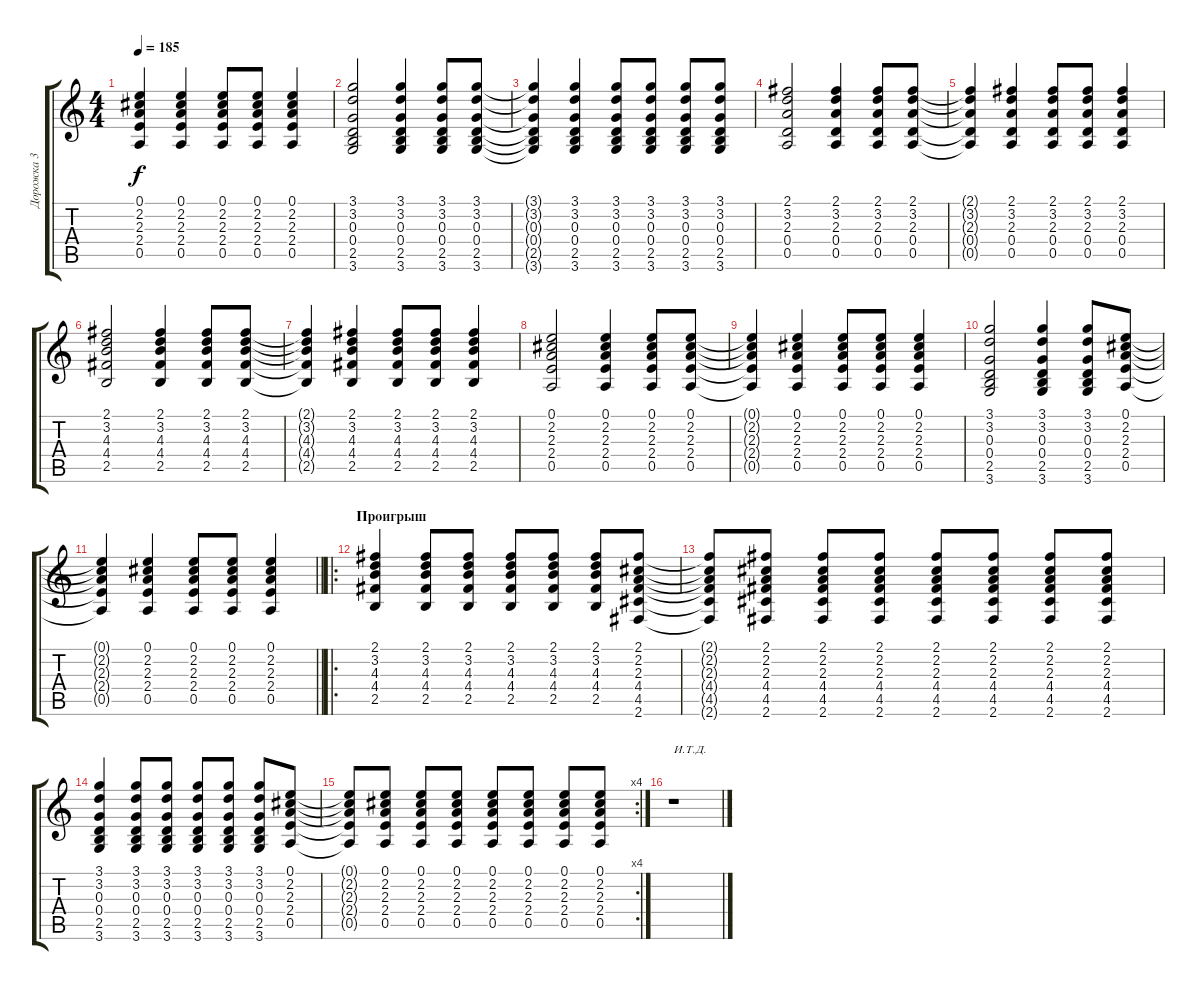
\track ("Дорожка 3" "Дорожка 3") {instrument acousticguitarnylon}
\staff {score tabs}
\tuning (E4 B3 G3 D3 A2 E2) {hide}
\ts (4 4)
\tempo 185
\clef g2
\ks c
(0.1{t} 2.2{t} 2.3{t} 2.4{t} 0.5{t}).4{dy f} (0.1 2.2 2.3 2.4 0.5).4 (0.1 2.2 2.3 2.4 0.5).8 (0.1 2.2 2.3 2.4 0.5).8 (0.1 2.2 2.3 2.4 0.5).4 |
(3.1 3.2 0.3 0.4 2.5 3.6).2 (3.1 3.2 0.3 0.4 2.5 3.6).4 (3.1 3.2 0.3 0.4 2.5 3.6).8 (3.1 3.2 0.3 0.4 2.5 3.6).8 |
(3.1{t} 3.2{t} 0.3{t} 0.4{t} 2.5{t} 3.6{t}).4 (3.1 3.2 0.3 0.4 2.5 3.6).4 (3.1 3.2 0.3 0.4 2.5 3.6).8 (3.1 3.2 0.3 0.4 2.5 3.6).8 (3.1 3.2 0.3 0.4 2.5 3.6).8 (3.1 3.2 0.3 0.4 2.5 3.6).8 |
(2.1 3.2 2.3 0.4 0.5).2 (2.1 3.2 2.3 0.4 0.5).4 (2.1 3.2 2.3 0.4 0.5).8 (2.1 3.2 2.3 0.4 0.5).8 |
(2.1{t} 3.2{t} 2.3{t} 0.4{t} 0.5{t}).4 (2.1 3.2 2.3 0.4 0.5).4 (2.1 3.2 2.3 0.4 0.5).8 (2.1 3.2 2.3 0.4 0.5).8 (2.1 3.2 2.3 0.4 0.5).4 |
(2.1 3.2 4.3 4.4 2.5).2 (2.1 3.2 4.3 4.4 2.5).4 (2.1 3.2 4.3 4.4 2.5).8 (2.1 3.2 4.3 4.4 2.5).8 |
(2.1{t} 3.2{t} 4.3{t} 4.4{t} 2.5{t}).4 (2.1 3.2 4.3 4.4 2.5).4 (2.1 3.2 4.3 4.4 2.5).8 (2.1 3.2 4.3 4.4 2.5).8 (2.1 3.2 4.3 4.4 2.5).4 |
(0.1 2.2 2.3 2.4 0.5).2 (0.1 2.2 2.3 2.4 0.5).4 (0.1 2.2 2.3 2.4 0.5).8 (0.1 2.2 2.3 2.4 0.5).8 |
(0.1{t} 2.2{t} 2.3{t} 2.4{t} 0.5{t}).4 (0.1 2.2 2.3 2.4 0.5).4 (0.1 2.2 2.3 2.4 0.5).8 (0.1 2.2 2.3 2.4 0.5).8 (0.1 2.2 2.3 2.4 0.5).4 |
(3.1 3.2 0.3 0.4 2.5 3.6).2 (3.1 3.2 0.3 0.4 2.5 3.6).4 (3.1 3.2 0.3 0.4 2.5 3.6).8 (0.1 2.2 2.3 2.4 0.5).8 |
\barLineRight lightlight
(0.1{t} 2.2{t} 2.3{t} 2.4{t} 0.5{t}).4 (0.1 2.2 2.3 2.4 0.5).4 (0.1 2.2 2.3 2.4 0.5).8 (0.1 2.2 2.3 2.4 0.5).8 (0.1 2.2 2.3 2.4 0.5).4 |
\ro
\section ("" "Проигрыш")
(2.1 3.2 4.3 4.4 2.5).4 (2.1 3.2 4.3 4.4 2.5).8 (2.1 3.2 4.3 4.4 2.5).8 (2.1 3.2 4.3 4.4 2.5).8 (2.1 3.2 4.3 4.4 2.5).8 (2.1 3.2 4.3 4.4 2.5).8 (2.1 2.2 2.3 4.4 4.5 2.6).8 |
(2.1{t} 2.2{t} 2.3{t} 4.4{t} 4.5{t} 2.6{t}).8 (2.1 2.2 2.3 4.4 4.5 2.6).8 (2.1 2.2 2.3 4.4 4.5 2.6).8 (2.1 2.2 2.3 4.4 4.5 2.6).8 (2.1 2.2 2.3 4.4 4.5 2.6).8 (2.1 2.2 2.3 4.4 4.5 2.6).8 (2.1 2.2 2.3 4.4 4.5 2.6).8 (2.1 2.2 2.3 4.4 4.5 2.6).8 |
(3.1 3.2 0.3 0.4 2.5 3.6).4 (3.1 3.2 0.3 0.4 2.5 3.6).8 (3.1 3.2 0.3 0.4 2.5 3.6).8 (3.1 3.2 0.3 0.4 2.5 3.6).8 (3.1 3.2 0.3 0.4 2.5 3.6).8 (3.1 3.2 0.3 0.4 2.5 3.6).8 (0.1 2.2 2.3 2.4 0.5).8 |
\rc 4
(0.1{t} 2.2{t} 2.3{t} 2.4{t} 0.5{t}).8 (0.1 2.2 2.3 2.4 0.5).8 (0.1 2.2 2.3 2.4 0.5).8 (0.1 2.2 2.3 2.4 0.5).8 (0.1 2.2 2.3 2.4 0.5).8 (0.1 2.2 2.3 2.4 0.5).8 (0.1 2.2 2.3 2.4 0.5).8 (0.1 2.2 2.3 2.4 0.5).8 |
r.1{txt "И.Т.Д."}
